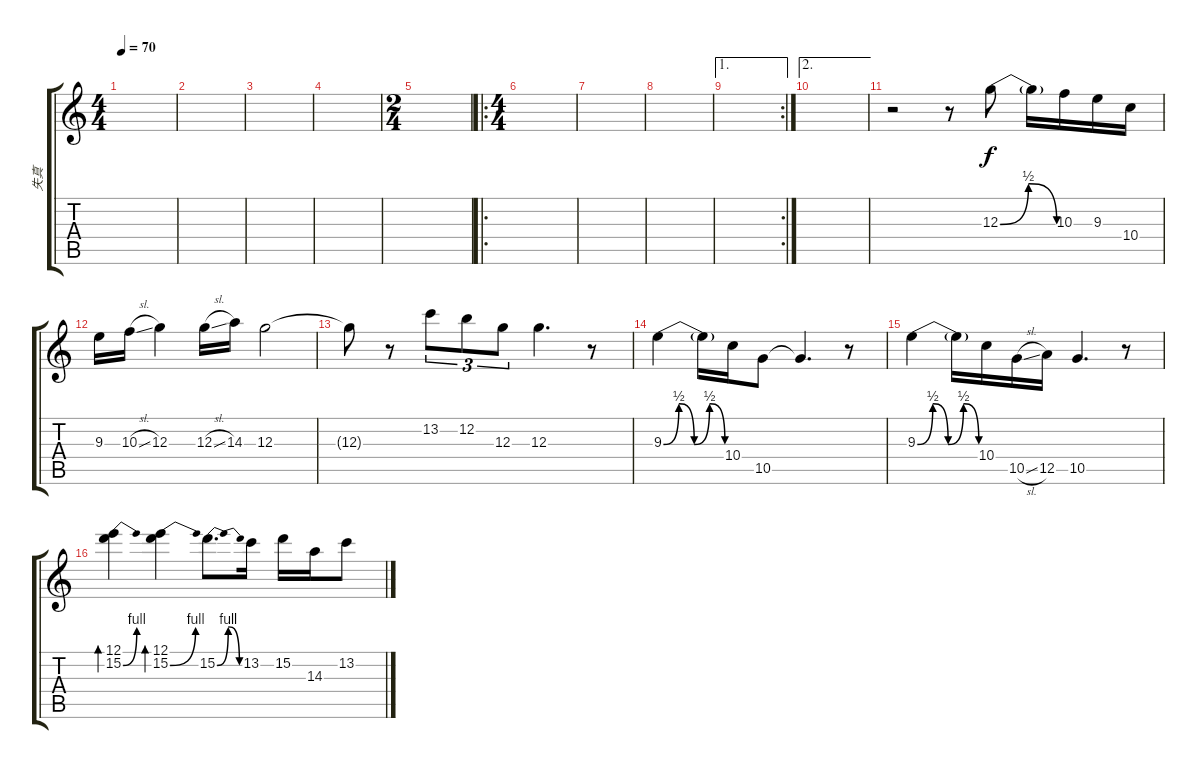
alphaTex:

\track ("失真" "失真") {instrument distortionguitar}
\staff {score tabs}
\tuning (E4 B3 G3 D3 A2 E2) {hide}
\ts (4 4)
\tempo 70
\clef g2
\ks c
|
|
|
|
\ts (2 4)
|
\ro
\ts (4 4)
|
|
|
\ae 1
\rc 2
|
\ae 2
|
r.2 r.8 12.3{be (bendrelease 0 0 30 2 45 2 60 0)}.8 12.3{t}.16 10.3.16 9.3.16 10.4.16 |
9.3.16 10.3{sl}.16 12.3.4 12.3{sl}.16 14.3.16 12.3.2 |
12.3{t}.8 r.8 13.2.8{tu (3 2)} 12.2.8{tu (3 2)} 12.3.8{tu (3 2)} 12.3.4{d} r.8 |
9.3{be (custom 0 0 15 2 30 0 45 2 60 0)}.4 9.3{t}.16 10.4.16 10.5.8 10.5{t}.4{d} r.8 |
9.3{be (custom 0 0 15 2 30 0 45 2 60 0)}.4 9.3{t}.16 10.4.16 10.5{sl}.16 12.5.16 10.5.4{d} r.8 |
(12.1 15.2{be (bend 0 0 60 4)}).4{bd 30} (12.1 15.2{be (bend 0 0 60 4)}).4{bd 30 txt ""} 15.2{be (bendrelease 0 0 15 4 45 4 60 0)}.8{d} 13.2.16 15.2.16 14.3.16 13.2.8
